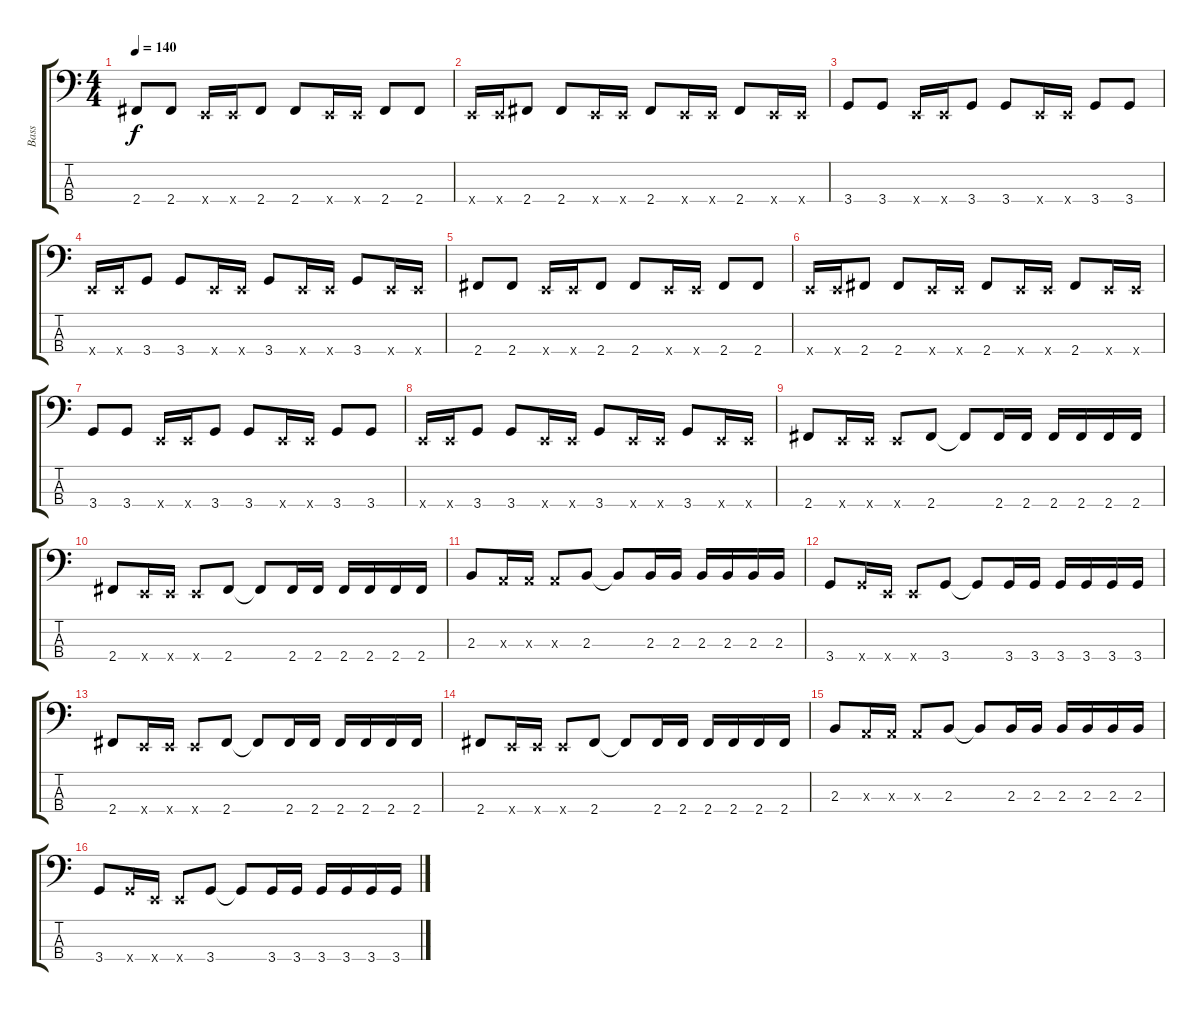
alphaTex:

\track ("Bass" "Bass") {instrument electricbassfinger}
\staff {score tabs}
\tuning (G2 D2 A1 E1) {hide}
\ts (4 4)
\tempo 140
\clef f4
\ks c
2.4.8{dy f} 2.4.8 0.4{x}.16 0.4{x}.16 2.4.8 2.4.8 0.4{x}.16 0.4{x}.16 2.4.8 2.4.8 |
0.4{x}.16 0.4{x}.16 2.4.8 2.4.8 0.4{x}.16 0.4{x}.16 2.4.8 0.4{x}.16 0.4{x}.16 2.4.8 0.4{x}.16 0.4{x}.16 |
3.4.8 3.4.8 0.4{x}.16 0.4{x}.16 3.4.8 3.4.8 0.4{x}.16 0.4{x}.16 3.4.8 3.4.8 |
0.4{x}.16 0.4{x}.16 3.4.8 3.4.8 0.4{x}.16 0.4{x}.16 3.4.8 0.4{x}.16 0.4{x}.16 3.4.8 0.4{x}.16 0.4{x}.16 |
2.4.8 2.4.8 0.4{x}.16 0.4{x}.16 2.4.8 2.4.8 0.4{x}.16 0.4{x}.16 2.4.8 2.4.8 |
0.4{x}.16 0.4{x}.16 2.4.8 2.4.8 0.4{x}.16 0.4{x}.16 2.4.8 0.4{x}.16 0.4{x}.16 2.4.8 0.4{x}.16 0.4{x}.16 |
3.4.8 3.4.8 0.4{x}.16 0.4{x}.16 3.4.8 3.4.8 0.4{x}.16 0.4{x}.16 3.4.8 3.4.8 |
0.4{x}.16 0.4{x}.16 3.4.8 3.4.8 0.4{x}.16 0.4{x}.16 3.4.8 0.4{x}.16 0.4{x}.16 3.4.8 0.4{x}.16 0.4{x}.16 |
2.4.8 0.4{x}.16 0.4{x}.16 0.4{x}.8 2.4.8 2.4{t}.8 2.4.16 2.4.16 2.4.16 2.4.16 2.4.16 2.4.16 |
2.4.8 0.4{x}.16 0.4{x}.16 0.4{x}.8 2.4.8 2.4{t}.8 2.4.16 2.4.16 2.4.16 2.4.16 2.4.16 2.4.16 |
2.3.8 0.3{x}.16 0.3{x}.16 0.3{x}.8 2.3.8 2.3{t}.8 2.3.16 2.3.16 2.3.16 2.3.16 2.3.16 2.3.16 |
3.4.8 3.4{x}.16 0.4{x}.16 0.4{x}.8 3.4.8 3.4{t}.8 3.4.16 3.4.16 3.4.16 3.4.16 3.4.16 3.4.16 |
2.4.8 0.4{x}.16 0.4{x}.16 0.4{x}.8 2.4.8 2.4{t}.8 2.4.16 2.4.16 2.4.16 2.4.16 2.4.16 2.4.16 |
2.4.8 0.4{x}.16 0.4{x}.16 0.4{x}.8 2.4.8 2.4{t}.8 2.4.16 2.4.16 2.4.16 2.4.16 2.4.16 2.4.16 |
2.3.8 0.3{x}.16 0.3{x}.16 0.3{x}.8 2.3.8 2.3{t}.8 2.3.16 2.3.16 2.3.16 2.3.16 2.3.16 2.3.16 |
3.4.8 3.4{x}.16 0.4{x}.16 0.4{x}.8 3.4.8 3.4{t}.8 3.4.16 3.4.16 3.4.16 3.4.16 3.4.16 3.4.16
